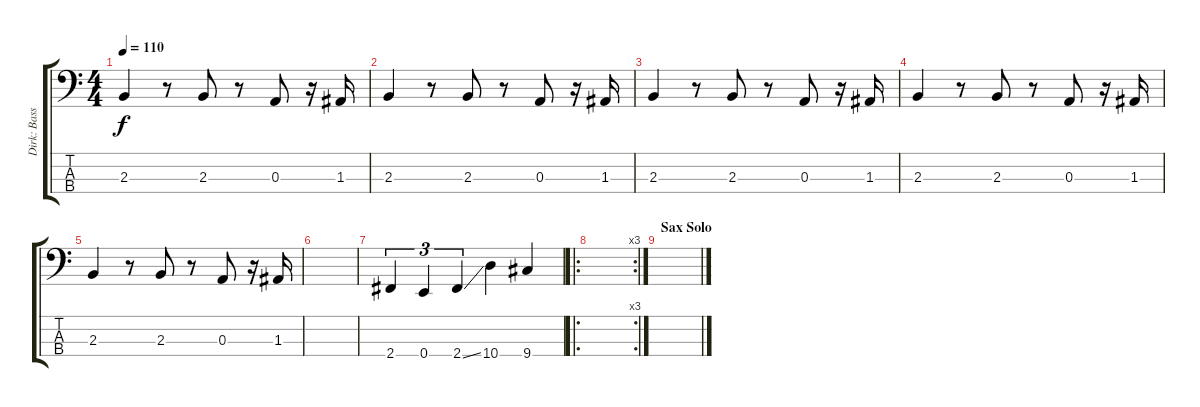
\track ("Dirk: Bass" "Dirk: Bass") {instrument electricbassfinger}
\staff {score tabs}
\tuning (G2 D2 A1 E1) {hide}
\ts (4 4)
\tempo 110
\clef f4
\ks c
2.3.4{dy f} r.8 2.3.8 r.8 0.3.8 r.16 1.3.16 |
2.3.4 r.8 2.3.8 r.8 0.3.8 r.16 1.3.16 |
2.3.4 r.8 2.3.8 r.8 0.3.8 r.16 1.3.16 |
2.3.4 r.8 2.3.8 r.8 0.3.8 r.16 1.3.16 |
2.3.4 r.8 2.3.8 r.8 0.3.8 r.16 1.3.16 |
|
2.4.4{tu (3 2)} 0.4.4{tu (3 2)} 2.4{ss}.4{tu (3 2)} 10.4.4 9.4.4 |
\ro
\rc 3
|
\section ("" "Sax Solo")
